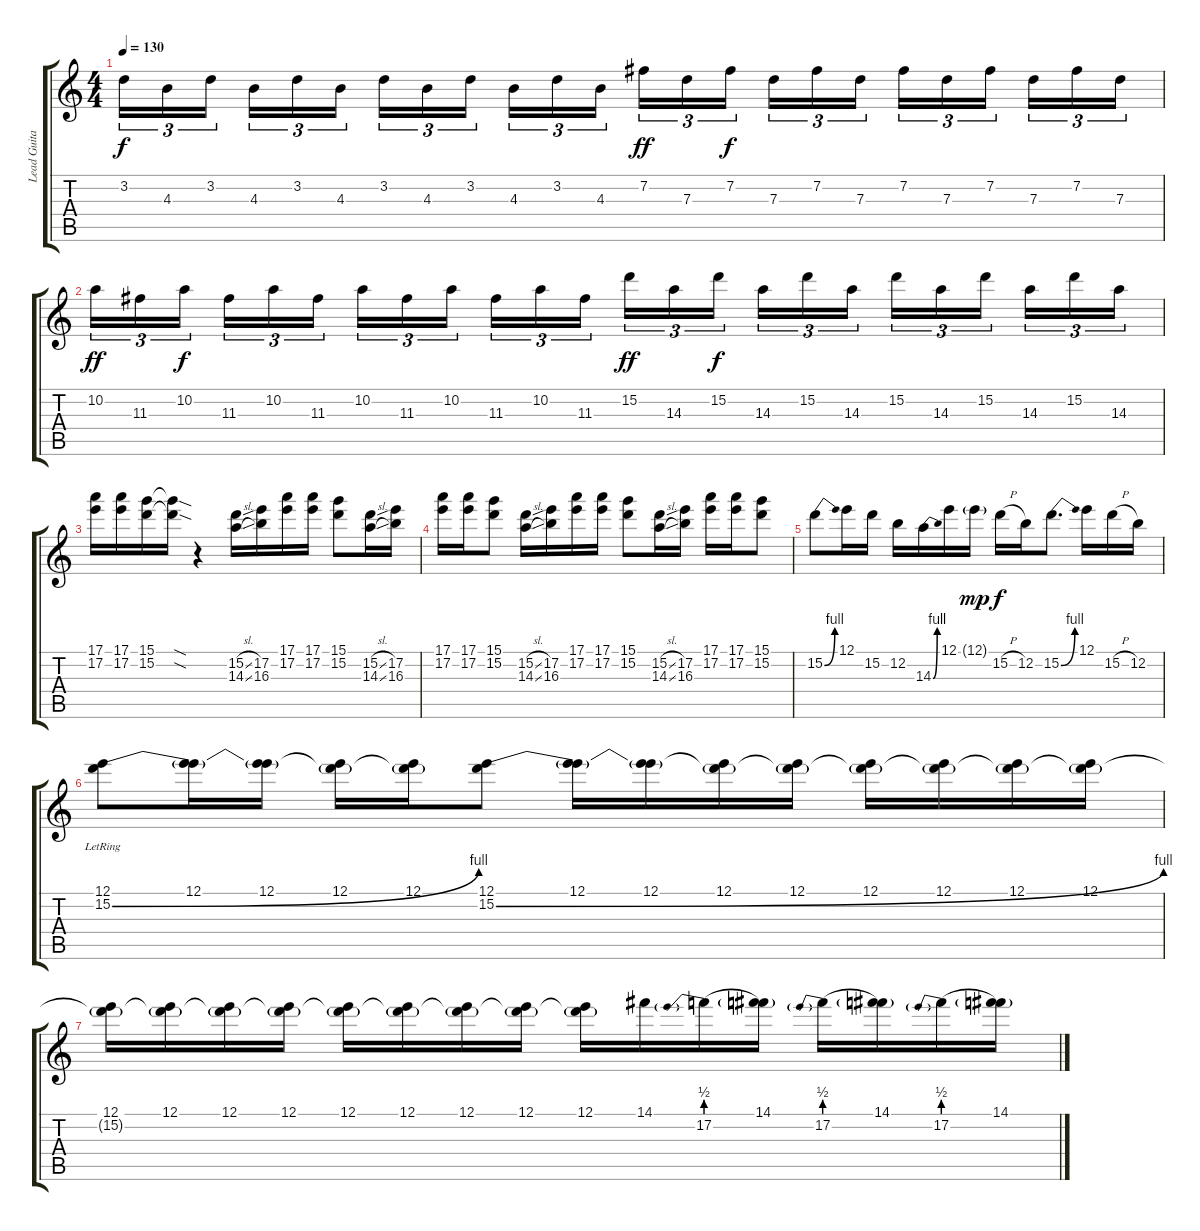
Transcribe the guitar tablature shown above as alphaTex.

\track ("Lead Guitar" "Lead Guita") {instrument distortionguitar}
\staff {score tabs}
\tuning (E4 B3 G3 D3 A2 E2) {hide}
\ts (4 4)
\tempo 130
\clef g2
\ks c
3.2.16{tu (3 2) dy f} 4.3.16{tu (3 2)} 3.2.16{tu (3 2) beam splitsecondary} 4.3.16{tu (3 2)} 3.2.16{tu (3 2)} 4.3.16{tu (3 2)} 3.2.16{tu (3 2)} 4.3.16{tu (3 2)} 3.2.16{tu (3 2) beam splitsecondary} 4.3.16{tu (3 2)} 3.2.16{tu (3 2)} 4.3.16{tu (3 2)} 7.2.16{tu (3 2) dy ff} 7.3.16{tu (3 2)} 7.2.16{tu (3 2) dy f beam splitsecondary} 7.3.16{tu (3 2)} 7.2.16{tu (3 2)} 7.3.16{tu (3 2)} 7.2.16{tu (3 2)} 7.3.16{tu (3 2)} 7.2.16{tu (3 2) beam splitsecondary} 7.3.16{tu (3 2)} 7.2.16{tu (3 2)} 7.3.16{tu (3 2)} |
10.2.16{tu (3 2) dy ff} 11.3.16{tu (3 2)} 10.2.16{tu (3 2) dy f beam splitsecondary} 11.3.16{tu (3 2)} 10.2.16{tu (3 2)} 11.3.16{tu (3 2)} 10.2.16{tu (3 2)} 11.3.16{tu (3 2)} 10.2.16{tu (3 2) beam splitsecondary} 11.3.16{tu (3 2)} 10.2.16{tu (3 2)} 11.3.16{tu (3 2)} 15.2.16{tu (3 2) dy ff} 14.3.16{tu (3 2)} 15.2.16{tu (3 2) dy f beam splitsecondary} 14.3.16{tu (3 2)} 15.2.16{tu (3 2)} 14.3.16{tu (3 2)} 15.2.16{tu (3 2)} 14.3.16{tu (3 2)} 15.2.16{tu (3 2) beam splitsecondary} 14.3.16{tu (3 2)} 15.2.16{tu (3 2)} 14.3.16{tu (3 2)} |
(17.1 17.2).16 (17.1 17.2).16 (15.1 15.2).16 (15.1{sod t} 15.2{sod t}).16 r.4 (15.2{sl} 14.3{sl}).16 (17.2 16.3).16 (17.1 17.2).16 (17.1 17.2).16 (15.1 15.2).8 (15.2{sl} 14.3{sl}).16 (17.2 16.3).16 |
(17.1 17.2).16 (17.1 17.2).16 (15.1 15.2).8 (15.2{sl} 14.3{sl}).16 (17.2 16.3).16 (17.1 17.2).16 (17.1 17.2).16 (15.1 15.2).8 (15.2{sl} 14.3{sl}).16 (17.2 16.3).16 (17.1 17.2).16 (17.1 17.2).16 (15.1 15.2).8 |
15.2{be (bend 0 0 60 4)}.8 12.1.16 15.2.16 12.2.16 14.3{be (bend 0 0 60 4)}.16 12.1.16 12.1{g}.16{dy mp} 15.2{h}.16{dy f} 12.2.16 15.2{be (bend 0 0 60 4)}.8{d} 12.1.16 15.2{h}.16 12.2.16 |
(12.1 15.2{be (bend 0 0 60 4) lr}).8 (12.1 15.2{t}).16 (12.1 15.2{t}).16 (12.1 15.2{t}).16 (12.1 15.2{t}).16 (12.1 15.2{be (bend 0 0 60 4)}).8 (12.1 15.2{t}).16 (12.1 15.2{t}).16 (12.1 15.2{t}).16 (12.1 15.2{t}).16 (12.1 15.2{t}).16 (12.1 15.2{t}).16 (12.1 15.2{t}).16 (12.1 15.2{t}).16 |
(12.1 15.2{t}).16 (12.1 15.2{t}).16 (12.1 15.2{t}).16 (12.1 15.2{t}).16 (12.1 15.2{t}).16 (12.1 15.2{t}).16 (12.1 15.2{t}).16 (12.1 15.2{t}).16 (12.1 15.2{t}).16 14.1.16 17.2{be (prebend 0 2 60 2)}.16 (14.1 17.2{t}).16 17.2{be (prebend 0 2 60 2)}.16 (14.1 17.2{t}).16 17.2{be (prebend 0 2 60 2)}.16 (14.1 17.2{t}).16
